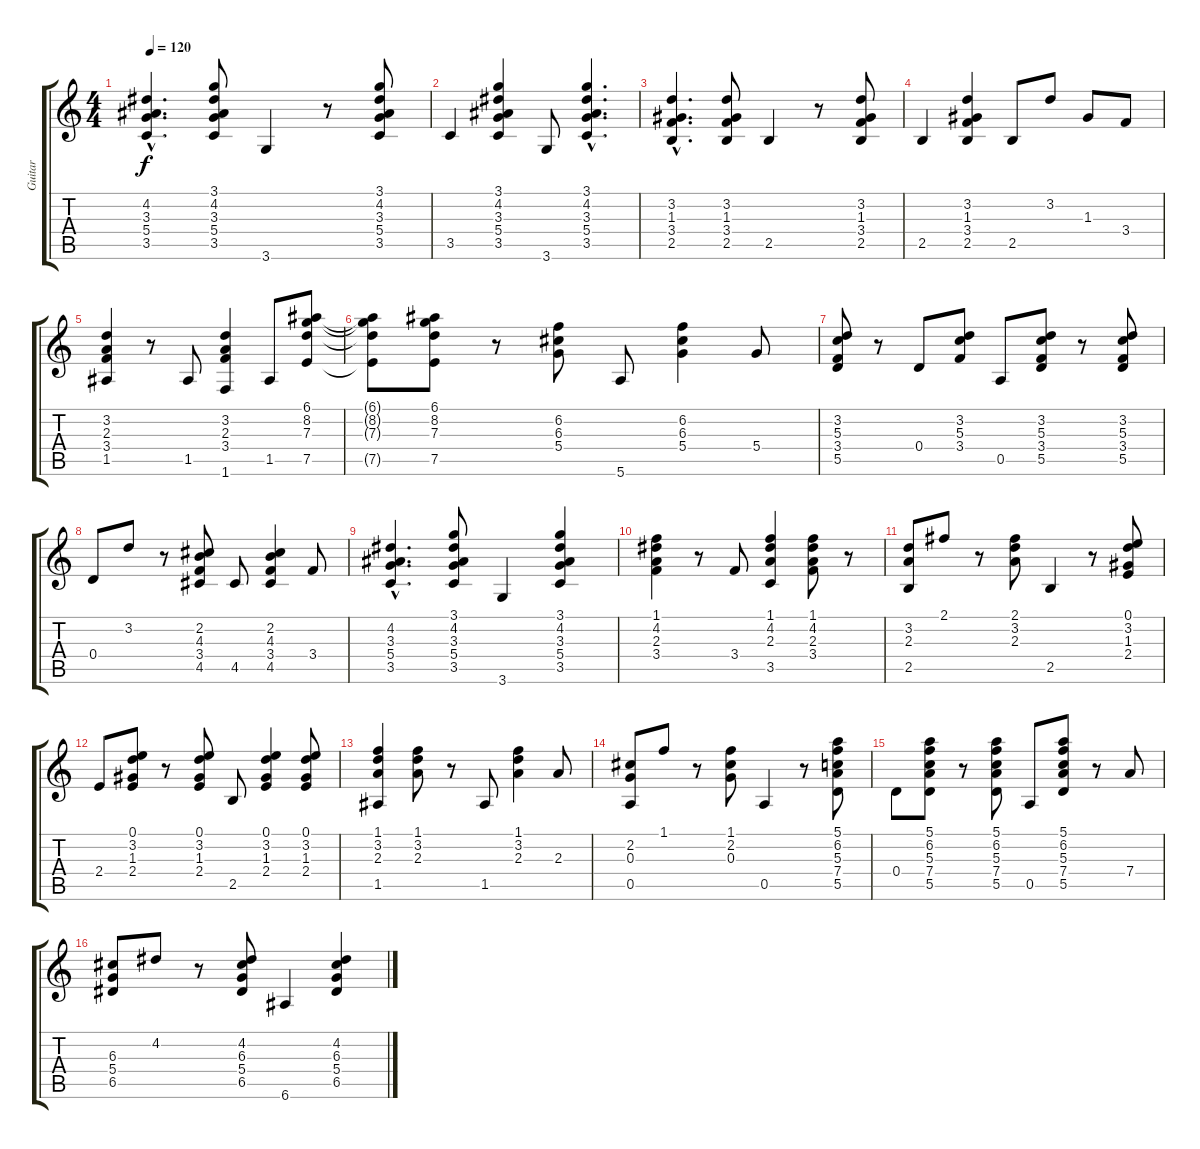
\track ("Guitar" "Guitar") {instrument acousticguitarnylon}
\staff {score tabs}
\tuning (E4 B3 G3 D3 A2 E2) {hide}
\ts (4 4)
\tempo 120
\clef g2
\ks c
(4.2{hac} 3.3{hac} 5.4{hac} 3.5{hac}).4{d dy f} (3.1 4.2 3.3 5.4 3.5).8 3.6.4 r.8 (3.1 4.2 3.3 5.4 3.5).8 |
3.5.4 (3.1 4.2 3.3 5.4 3.5).4 3.6.8 (3.1{hac} 4.2{hac} 3.3{hac} 5.4{hac} 3.5{hac}).4{d} |
(3.2{hac} 1.3{hac} 3.4{hac} 2.5{hac}).4{d} (3.2 1.3 3.4 2.5).8 2.5.4 r.8 (3.2 1.3 3.4 2.5).8 |
2.5.4 (3.2 1.3 3.4 2.5).4 2.5.8 3.2.8 1.3.8 3.4.8 |
(3.2 2.3 3.4 1.5).4 r.8 1.5.8 (3.2 2.3 3.4 1.6).4 1.5.8 (6.1 8.2 7.3 7.5).8 |
(6.1{t} 8.2{t} 7.3{t} 7.5{t}).8 (6.1 8.2 7.3 7.5).8 r.8 (6.2 6.3 5.4).8 5.6.8 (6.2 6.3 5.4).4 5.4.8 |
(3.2 5.3 3.4 5.5).8 r.8 0.4.8 (3.2 5.3 3.4).8 0.5.8 (3.2 5.3 3.4 5.5).8 r.8 (3.2 5.3 3.4 5.5).8 |
0.4.8 3.2.8 r.8 (2.2 4.3 3.4 4.5).8 4.5.8 (2.2 4.3 3.4 4.5).4 3.4.8 |
(4.2{hac} 3.3{hac} 5.4{hac} 3.5{hac}).4{d} (3.1 4.2 3.3 5.4 3.5).8 3.6.4 (3.1 4.2 3.3 5.4 3.5).4 |
(1.1 4.2 2.3 3.4).4 r.8 3.4.8 (1.1 4.2 2.3 3.5).4 (1.1 4.2 2.3 3.4).8 r.8 |
(3.2 2.3 2.5).8 2.1.8 r.8 (2.1 3.2 2.3).8 2.5.4 r.8 (0.1 3.2 1.3 2.4).8 |
2.4.8 (0.1 3.2 1.3 2.4).8 r.8 (0.1 3.2 1.3 2.4).8 2.5.8 (0.1 3.2 1.3 2.4).4 (0.1 3.2 1.3 2.4).8 |
(1.1 3.2 2.3 1.5).4 (1.1 3.2 2.3).8 r.8 1.5.8 (1.1 3.2 2.3).4 2.3.8 |
(2.2 0.3 0.5).8 1.1.8 r.8 (1.1 2.2 0.3).8 0.5.4 r.8 (5.1 6.2 5.3 7.4 5.5).8 |
0.4.8 (5.1 6.2 5.3 7.4 5.5).8 r.8 (5.1 6.2 5.3 7.4 5.5).8 0.5.8 (5.1 6.2 5.3 7.4 5.5).8 r.8 7.4.8 |
(6.3 5.4 6.5).8 4.2.8 r.8 (4.2 6.3 5.4 6.5).8 6.6.4 (4.2 6.3 5.4 6.5).4
